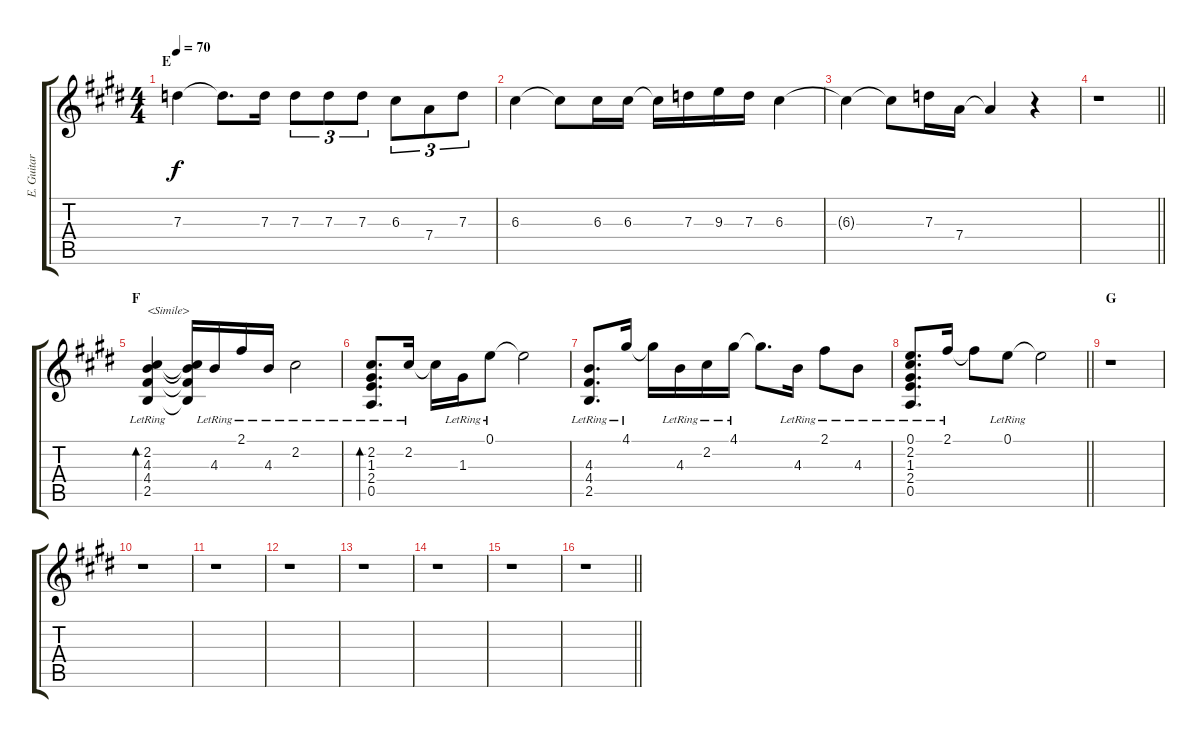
\track ("E. Guitar I" "E. Guitar ") {instrument electricguitarclean}
\staff {score tabs}
\tuning (E4 B3 G3 D3 A2 E2) {hide}
\ts (4 4)
\section ("" "E")
\tempo 70
\clef g2
\ks e
7.3.4{dy f} 7.3{t}.8{d} 7.3.16 7.3.8{tu (3 2)} 7.3.8{tu (3 2)} 7.3.8{tu (3 2)} 6.3.8{tu (3 2)} 7.4.8{tu (3 2)} 7.3.8{tu (3 2)} |
6.3.4 6.3{t}.8 6.3.16 6.3.16 6.3{t}.16 7.3.16 9.3.16 7.3.16 6.3.4 |
6.3{t}.4 6.3{t}.8 7.3.16 7.4.16 7.4{t}.4 r.4 |
\barLineRight lightlight
r.1 |
\section ("" "F")
(2.2{lr} 4.3{lr} 4.4{lr} 2.5{lr}).4{bd 120 txt "<Simile>"} (2.2{t} 4.3{t} 4.4{t} 2.5{t}).16 4.3{lr}.16 2.1{lr}.16 4.3{lr}.16 2.2{lr}.2 |
(2.2{lr} 1.3{lr} 2.4{lr} 0.5{lr}).8{d bd 120} 2.2{lr}.16 2.2{t}.16 1.3{lr}.16 0.1{lr}.8 0.1{t}.2 |
(4.3{lr} 4.4{lr} 2.5{lr}).8{d} 4.1{lr}.16 4.1{t}.16 4.3{lr}.16 2.2{lr}.16 4.1{lr}.16 4.1{t}.8{d} 4.3{lr}.16 2.1{lr}.8 4.3{lr}.8 |
\barLineRight lightlight
(0.1{lr} 2.2{lr} 1.3{lr} 2.4{lr} 0.5{lr}).8{d} 2.1{lr}.16 2.1{t}.8 0.1{lr}.8 0.1{t}.2 |
\section ("" "G")
r.1 |
r.1 |
r.1 |
r.1 |
r.1 |
r.1 |
r.1 |
\barLineRight lightlight
r.1
